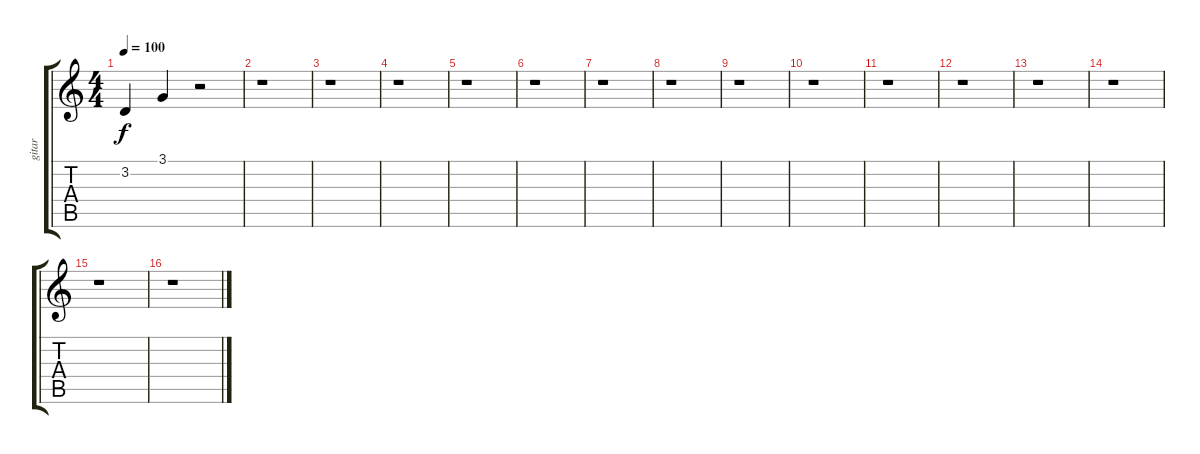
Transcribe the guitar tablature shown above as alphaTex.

\track ("gitar" "gitar") {instrument sopranosax}
\staff {score tabs}
\tuning (E4 B3 G3 D3 A2 E2) {hide}
\ts (4 4)
\tempo 100
\clef g2
\ks c
3.2.4{dy f} 3.1.4 r.2 |
r.1 |
r.1 |
r.1 |
r.1 |
r.1 |
r.1 |
r.1 |
r.1 |
r.1 |
r.1 |
r.1 |
r.1 |
r.1 |
r.1 |
r.1
